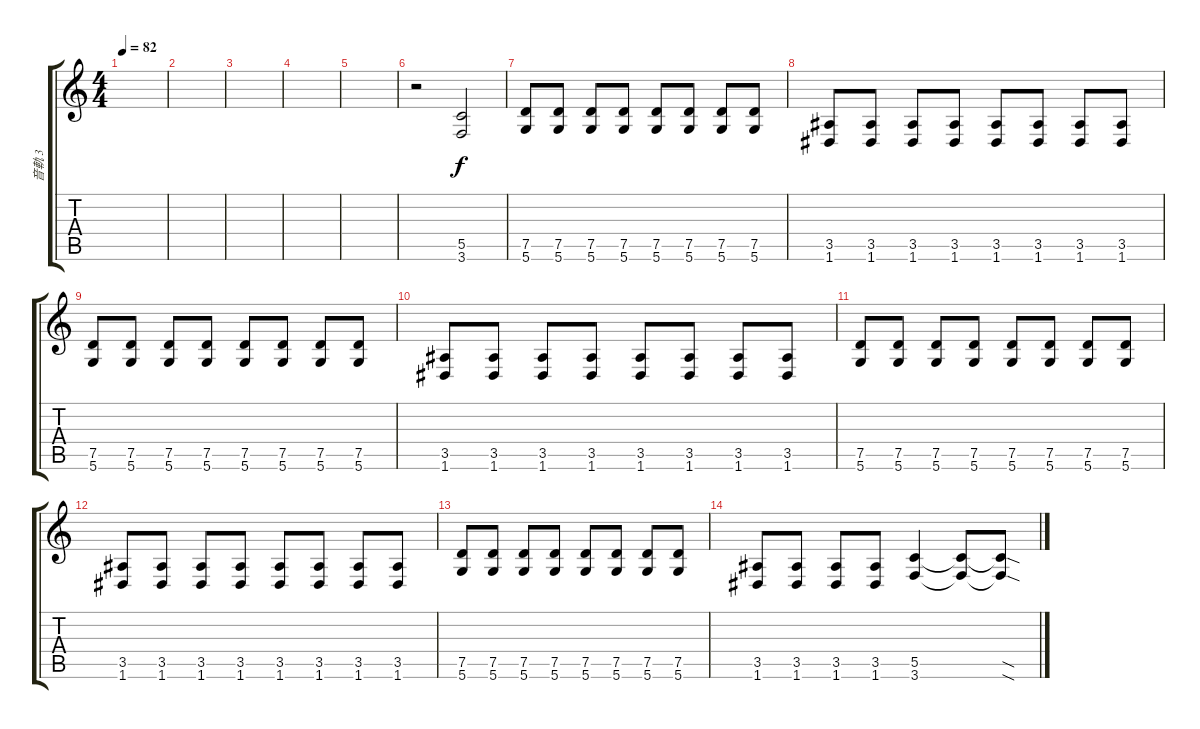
\track ("音軌 3" "音軌 3") {instrument distortionguitar}
\staff {score tabs}
\tuning (D4 A3 F3 C3 G2 D2) {hide}
\ts (4 4)
\tempo 82
\clef g2
\ks c
|
|
|
|
|
r.2 (5.5 3.6).2 |
(7.5 5.6).8 (7.5 5.6).8 (7.5 5.6).8 (7.5 5.6).8 (7.5 5.6).8 (7.5 5.6).8 (7.5 5.6).8 (7.5 5.6).8 |
(3.5 1.6).8 (3.5 1.6).8 (3.5 1.6).8 (3.5 1.6).8 (3.5 1.6).8 (3.5 1.6).8 (3.5 1.6).8 (3.5 1.6).8 |
(7.5 5.6).8 (7.5 5.6).8 (7.5 5.6).8 (7.5 5.6).8 (7.5 5.6).8 (7.5 5.6).8 (7.5 5.6).8 (7.5 5.6).8 |
(3.5 1.6).8 (3.5 1.6).8 (3.5 1.6).8 (3.5 1.6).8 (3.5 1.6).8 (3.5 1.6).8 (3.5 1.6).8 (3.5 1.6).8 |
(7.5 5.6).8 (7.5 5.6).8 (7.5 5.6).8 (7.5 5.6).8 (7.5 5.6).8 (7.5 5.6).8 (7.5 5.6).8 (7.5 5.6).8 |
(3.5 1.6).8 (3.5 1.6).8 (3.5 1.6).8 (3.5 1.6).8 (3.5 1.6).8 (3.5 1.6).8 (3.5 1.6).8 (3.5 1.6).8 |
(7.5 5.6).8 (7.5 5.6).8 (7.5 5.6).8 (7.5 5.6).8 (7.5 5.6).8 (7.5 5.6).8 (7.5 5.6).8 (7.5 5.6).8 |
(3.5 1.6).8 (3.5 1.6).8 (3.5 1.6).8 (3.5 1.6).8 (5.5 3.6).4 (5.5{t} 3.6{t}).8 (5.5{sod t} 3.6{sod t}).8
